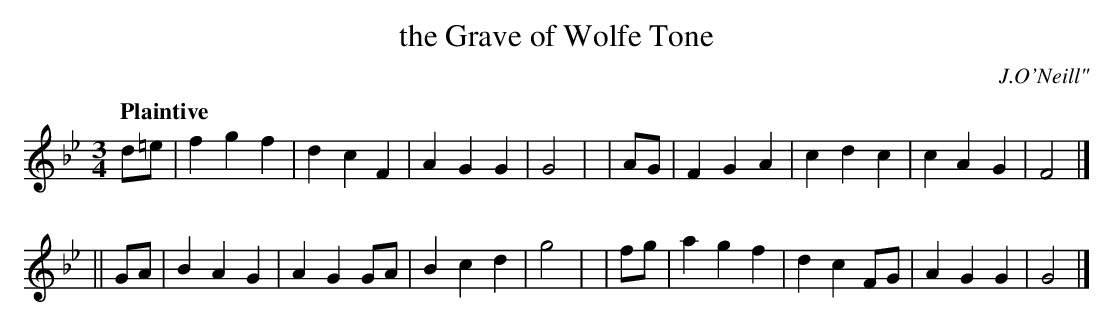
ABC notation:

X:1
T: the Grave of Wolfe Tone
O: J.O'Neill"
Q: "Plaintive"
M: 3/4
L: 1/8
K: Gm
  d=e | f2 g2 f2 | d2 c2 F2 | A2 G2 G2 | G4 |\
|  AG | F2 G2 A2 | c2 d2 c2 | c2 A2 G2 | F4 |]
|| GA | B2 A2 G2 | A2 G2 GA | B2 c2 d2 | g4 |\
|  fg | a2 g2 f2 | d2 c2 FG | A2 G2 G2 | G4 |]
